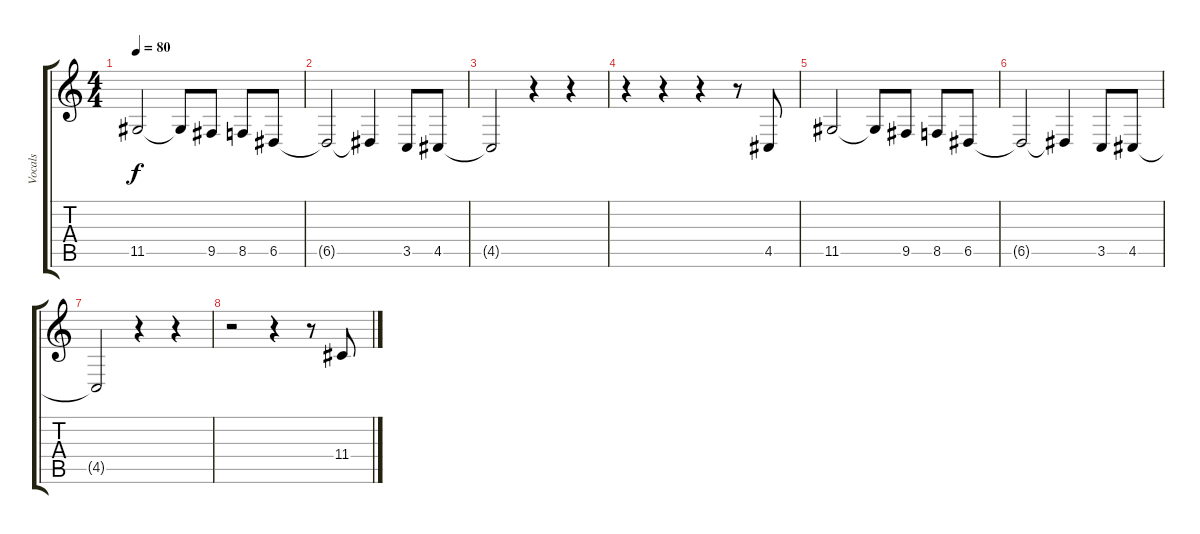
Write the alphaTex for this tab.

\track ("Vocals" "Vocals") {instrument tenorsax}
\staff {score tabs}
\tuning (E4 B3 G3 D3 A2 E2) {hide}
\ts (4 4)
\tempo 80
\clef g2
\ks c
11.5.2{dy f} 11.5{t}.8 9.5.8 8.5.8 6.5.8 |
6.5{t}.2 6.5{t}.4 3.5.8 4.5.8 |
4.5{t}.2 r.4 r.4 |
r.4 r.4 r.4 r.8 4.5.8 |
11.5.2 11.5{t}.8 9.5.8 8.5.8 6.5.8 |
6.5{t}.2 6.5{t}.4 3.5.8 4.5.8 |
4.5{t}.2 r.4 r.4 |
r.2 r.4 r.8 11.4.8
